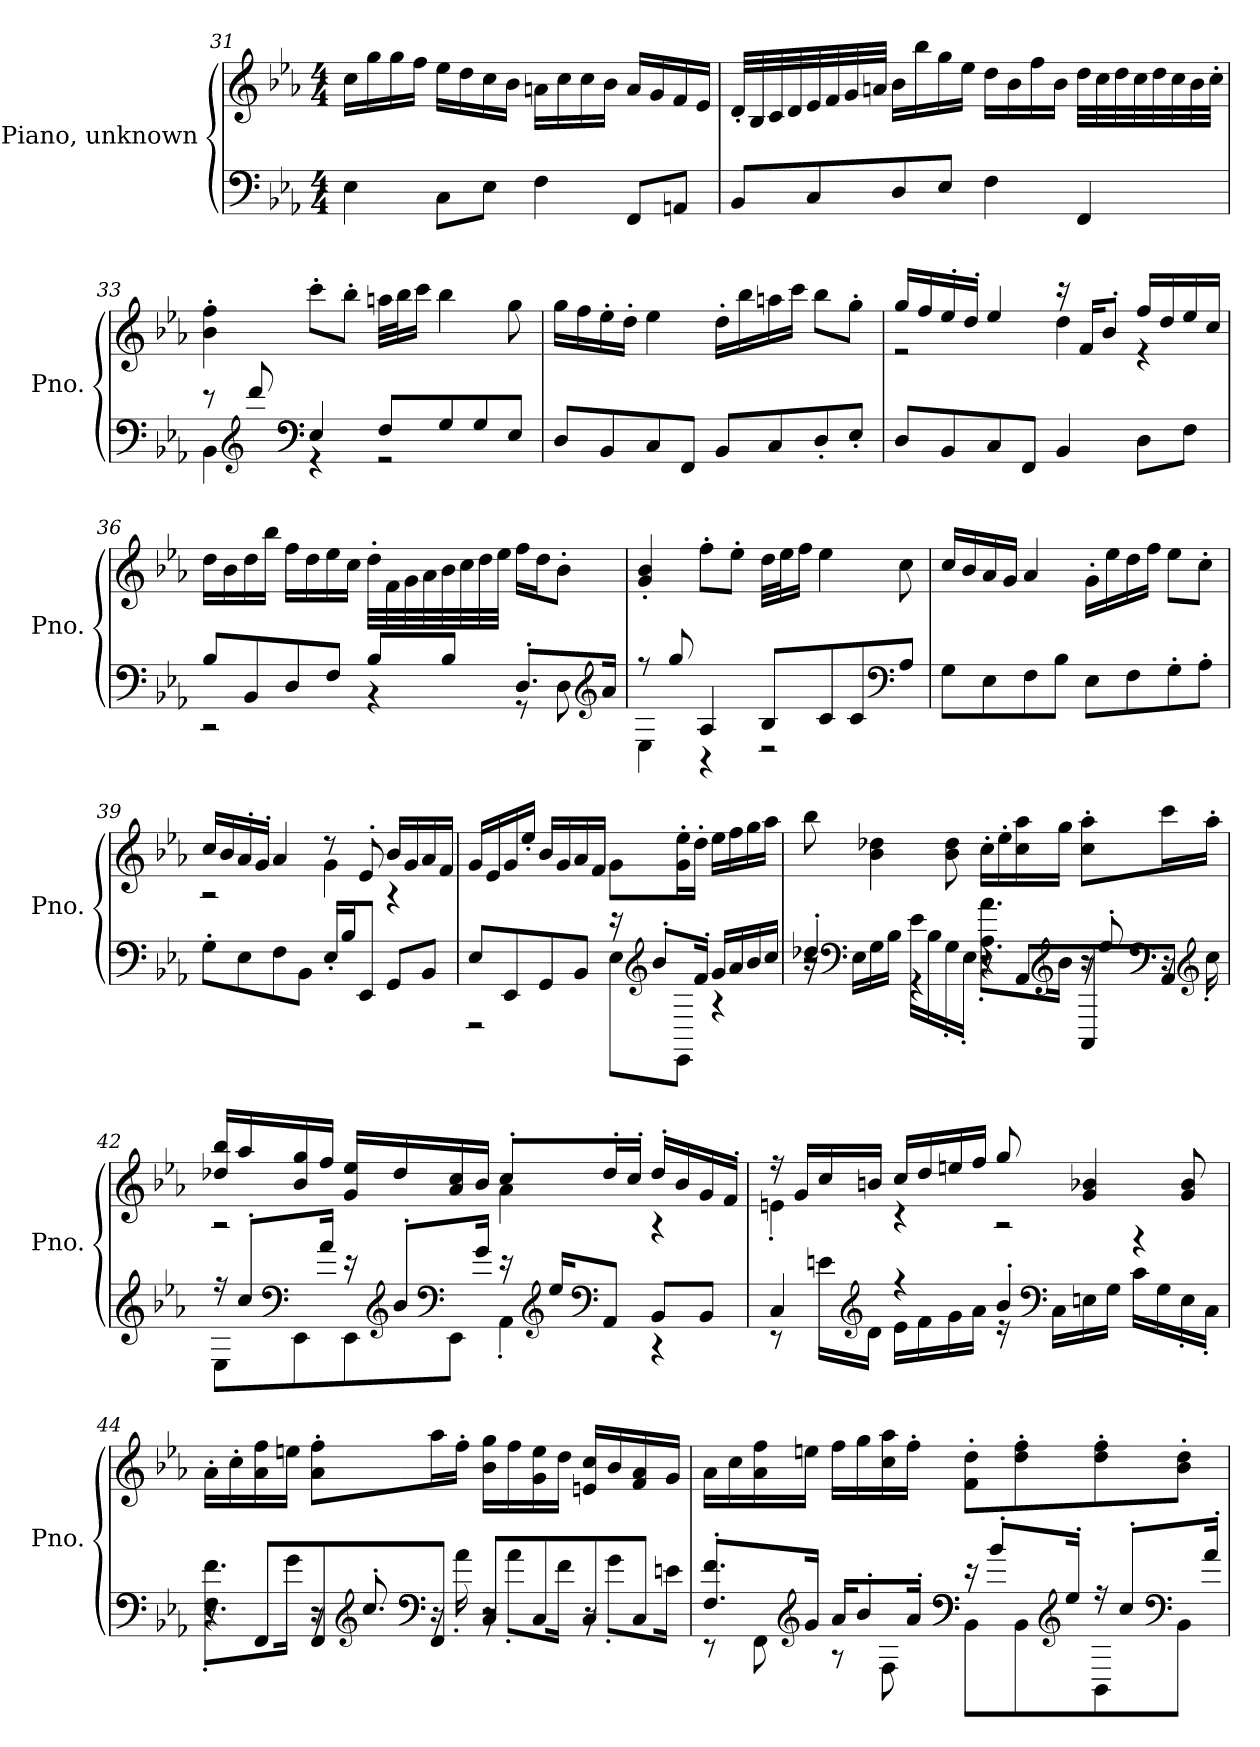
**kern	**kern
*part1	*part1
*staff2	*staff1
*I"Piano, unknown	*
*I'Pno.	*
*clefF4	*clefG2
*k[b-e-a-]	*k[b-e-a-]
*M4/4	*M4/4
=31	=31
4E-\	16cc\LL
.	16gg\
.	16gg\
.	16ff\JJ
8C\L	16ee-\LL
.	16dd\
8E-\J	16cc\
.	16b-\JJ
4F\	16an\LL
.	16cc\
.	16cc\
.	16b-\JJ
8FF/L	16a/LL
.	16g/
8AAn/J	16f/
.	16e-/JJ
!!LO:LB:g=z
=32	=32
8BB-/L	32d'/LLL
.	32B-/
.	32c/
.	32d/
8C/	32e-/
.	32f/
.	32g/
.	32an/JJJ
8D/	16b-\LL
.	16bb-\
8E-/J	16gg\
.	16ee-\JJ
4F\	16dd\LL
.	16b-\
.	16ff\
.	16b-\JJ
4FF/	32dd\LLL
.	32cc\
.	32dd\
.	32cc\
.	32dd\
.	32cc\
.	32b-\
.	32cc'\JJJ
=33	=33
*^	*
8r	4BB-\	4b-\' 4ff\'
*clefG2	*	*
8ddd/	.	.
*clefF4	*	*
4E-/	4r	8ccc'\L
.	.	8bb-'\J
8F/L	2r	32aan\LLL
.	.	32bb-\J
.	.	16ccc\JJ
8G/	.	4bb-\
8G/	.	.
8E-/J	.	8gg\
*v	*v	*
!!LO:LB:g=z
=34	=34
8D/L	16gg\LL
.	16ff\
8BB-/	16ee-'\
.	16dd'\JJ
8C/	4ee-\
8FF/J	.
8BB-/L	16dd'\LL
.	16bb-\
8C/	16aan\
.	16ccc\JJ
8D'/	8bb-\L
8E-'/J	8gg'\J
=35	=35
*	*^
8D/L	16gg/LL	2r
.	16ff/	.
8BB-/	16ee-'/	.
.	16dd'/JJ	.
8C/	4ee-/	.
8FF/J	.	.
4BB-/	16r	4dd\
.	16f/KL	.
.	8b-'/J	.
8D\L	16ff/LL	4r
.	16dd/	.
8F\J	16ee-/	.
.	16cc/JJ	.
*	*v	*v
!!LO:PB:g=z
=36	=36
*^	*
8B-/L	2r	16dd\LL
.	.	16b-\
8BB-/	.	16dd\
.	.	16bb-\JJ
8D/	.	16ff\LL
.	.	16dd\
8F/J	.	16ee-\
.	.	16cc\JJ
8B-/L	4r	32dd'\LLL
.	.	32f\
.	.	32g\
.	.	32a-\
8B-/J	.	32b-\
.	.	32cc\
.	.	32dd\
.	.	32ee-\JJJ
8.D'/L	8r	16ff\LL
.	.	16dd\J
.	8D\	8b-'\J
*clefG2	*	*
16a-/Jk	.	.
=37	=37	=37
8r	4E-\	4g/' 4b-/'
8gg/	.	.
4A-/	4r	8ff'\L
.	.	8ee-'\J
8B-/L	2r	32dd\LLL
.	.	32ee-\J
.	.	16ff\JJ
8c/	.	4ee-\
8c/	.	.
*clefF4	*	*
8A-/J	.	8cc\
*v	*v	*
!!LO:LB:g=z
=38	=38
8G\L	16cc/LL
.	16b-/
8E-\	16a-/
.	16g/JJ
8F\	4a-/
8B-\J	.
8E-\L	16g'\LL
.	16ee-\
8F\	16dd\
.	16ff\JJ
8G'\	8ee-\L
8A-'\J	8cc'\J
=39	=39
*	*^
8G'\L	16cc/LL	2r
.	16b-/	.
8E-\	16a-'/	.
.	16g'/JJ	.
8F\	4a-/	.
8BB-\J	.	.
16E-'/LL	8r	4g\
16B-/J	.	.
8EE-/J	8e-'/	.
8GG/L	16b-/LL	4r
.	16g/	.
8BB-/J	16a-/	.
.	16f/JJ	.
*	*v	*v
=40	=40
*^	*
8E-/L	2r	16g/LL
.	.	16e-/
8EE-/	.	16g/
.	.	16ee-'/JJ
8GG/	.	16b-/LL
.	.	16g/
8BB-/J	.	16a-/
.	.	16f/JJ
16r	8E-\L	8g\L
*clefG2	*	*
8b-'/L	.	.
.	8EE-\J	16g\' 16ee-\'L
16f'/Jk	.	16dd'\JJ
16g/LL	4r	16ee-\LL
16a-/	.	16ff\
16b-/	.	16gg\
16cc/JJ	.	16aa-\JJ
!!LO:LB:g=z
=41	=41	=41
*	*^	*
2r	16r	4dd-X'/	8bb-\
*clefF4	*	*	*
.	16E-\LL	.	.
.	16G\	.	4b-\ 4dd-X\
.	16B-\JJ	.	.
.	16e-\LL	4r	.
.	16B-\	.	.
.	16G'\	.	8b-\ 8dd-\
.	16E-'\JJ	.	.
4r	8.A-\' 8.a-\'L	8r	16cc'\LL
.	.	.	16ee-'\
.	.	8AA-/L	16cc\ 16aa-\
*clefG2	*	*	*
.	16b-\Jk	.	16gg\JJ
16r	8r	8AA-/	8cc\' 8aa-\'L
8.ee-'/	.	.	.
*clefF4	*	*	*
.	16r	8AA-/J	16ccc\L
*clefG2	*	*	*
.	16cc'\	.	16aa-'\JJ
*	*v	*v	*
!!LO:LB:g=z
=42	=42	=42
*	*	*^
16r	8E-\L	16dd-X/ 16bb-/LL	2r
8cc'/L	.	16aa-/	.
*clefF4	*	*	*
.	8EE-\	16b-/ 16gg/	.
16a-/Jk	.	16ff/JJ	.
16r	8EE-\	16g/ 16ee-/LL	.
*clefG2	*	*	*
8b-'/L	.	16dd-/	.
*clefF4	*	*	*
.	8EE-\J	16a-/ 16cc/	.
16g/Jk	.	16b-/JJ	.
16r	4AA-'\	8cc'/L	4a-\
*clefG2	*	*	*
16ee-/KL	.	.	.
*clefF4	*	*	*
8AA-/J	.	16dd-'/L	.
.	.	16cc'/JJ	.
8BB-/L	4r	16dd-'/LL	4r
.	.	16b-/	.
8BB-/J	.	16g/	.
.	.	16f'/JJ	.
!!LO:LB:g=z	!!
=43	=43	=43	=43
4C/	8r	16r	4en'\
.	.	16g/LL	.
.	16en\LL	16cc/	.
*clefG2	*	*	*
.	16d\JJ	16bn/JJ	.
4r	16e\LL	16cc/LL	4r
.	16f\	16dd/	.
.	16g\	16een/	.
.	16a-\JJ	16ff/JJ	.
4b-'/	16r	8gg/	2r
*clefF4	*	*	*
.	16C\LL	.	.
.	16En\	4g/ 4b-X/	.
.	16G\JJ	.	.
4r	16c\LL	.	.
.	16G\	.	.
.	16E'\	8g/ 8b-/	.
.	16C'\JJ	.	.
*	*	*v	*v
=44	=44	=44
*	*^	*
4r	8.F\' 8.f\'L	8r	16a-'\LL
.	.	.	16cc'\
.	.	8FF/L	16a-\ 16ff\
.	16g\Jk	.	16een\JJ
16r	8r	8FF/	8a-\' 8ff\'L
*clefG2	*	*	*
8.cc'/	.	.	.
*clefF4	*	*	*
.	16r	8FF/J	16aa-\L
.	16a-'\	.	16ff'\JJ
2r	16r	8C/L	16b-\ 16gg\LL
.	8a-'\L	.	16ff\
.	.	8C/	16g\ 16ee\
.	16f\Jk	.	16dd\JJ
.	16r	8C/	16en/ 16cc/LL
.	8g'\L	.	16b-/
.	.	8C/J	16f/ 16a-/
.	16en\Jk	.	16g/JJ
*	*v	*v	*
!!LO:LB:g=z
=45	=45	=45
8.F/' 8.f/'L	8r	16a-\LL
.	.	16cc\
.	8FF\	16a-\ 16ff\
*clefG2	*	*
16g/Jk	.	16een\JJ
16a-/KL	8r	16ff\LL
8b-'/	.	16gg\
.	8F\	16cc\ 16aa-\
16a-'/Jk	.	16ff'\JJ
*clefF4	*	*
16r	8BB-\L	8f\' 8dd\'L
8b-'/L	.	.
.	8BB-\	8dd\' 8ff\'
*clefG2	*	*
16ee-'/Jk	.	.
16r	8BB-\	8dd\' 8ff\'
8cc'/L	.	.
*clefF4	*	*
.	8BB-\J	8b-\' 8dd\'J
16a-'/Jk	.	.
*v	*v	*
=	=
*-	*-
